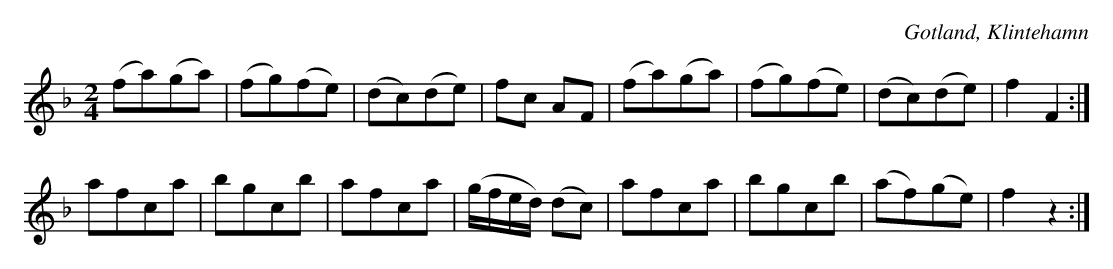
X:1
T:
O:Gotland, Klintehamn
M:2/4
L:1/8
K:F
(fa)(ga)|(fg)(fe)|(dc)(de)|fc AF|(fa)(ga)|(fg)(fe)|(dc)(de)|f2 F2:|
afca|bgcb|afca|(g/f/e/d/) (dc)|afca|bgcb|(af)(ge)|f2 z2:|
